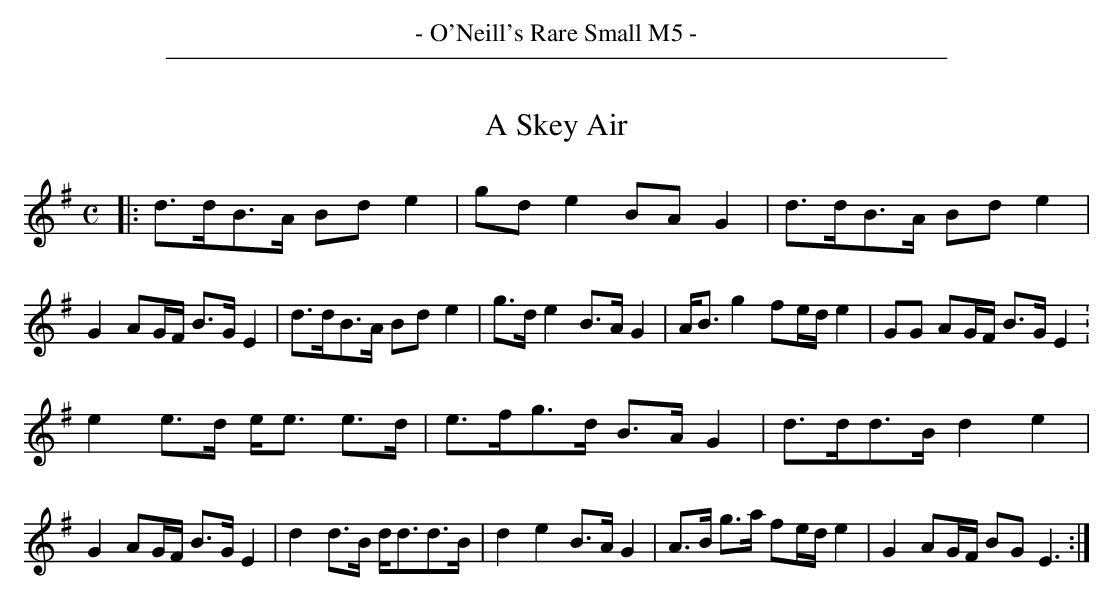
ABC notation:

X:1
T: A Skey Air
M: C
L: 1/8
K: G	% and Em
|:\
d>dB>A Bde2 | gde2 BAG2 | d>dB>A Bde2 | G2AG/F/ B>G E2 |\
d>dB>A Bde2 | g>de2 B>AG2 | A<Bg2 fe/d/ e2 | GG AG/F/ B>G E2 :;
e2e>d e<e e>d | e>fg>d B>AG2 | d>dd>B d2e2 | G2AG/F/ B>GE2 |\
d2d>B d<dd>B | d2e2 B>AG2 | A>B g>a fe/d/ e2 | G2AG/F/ BGE3 :|
